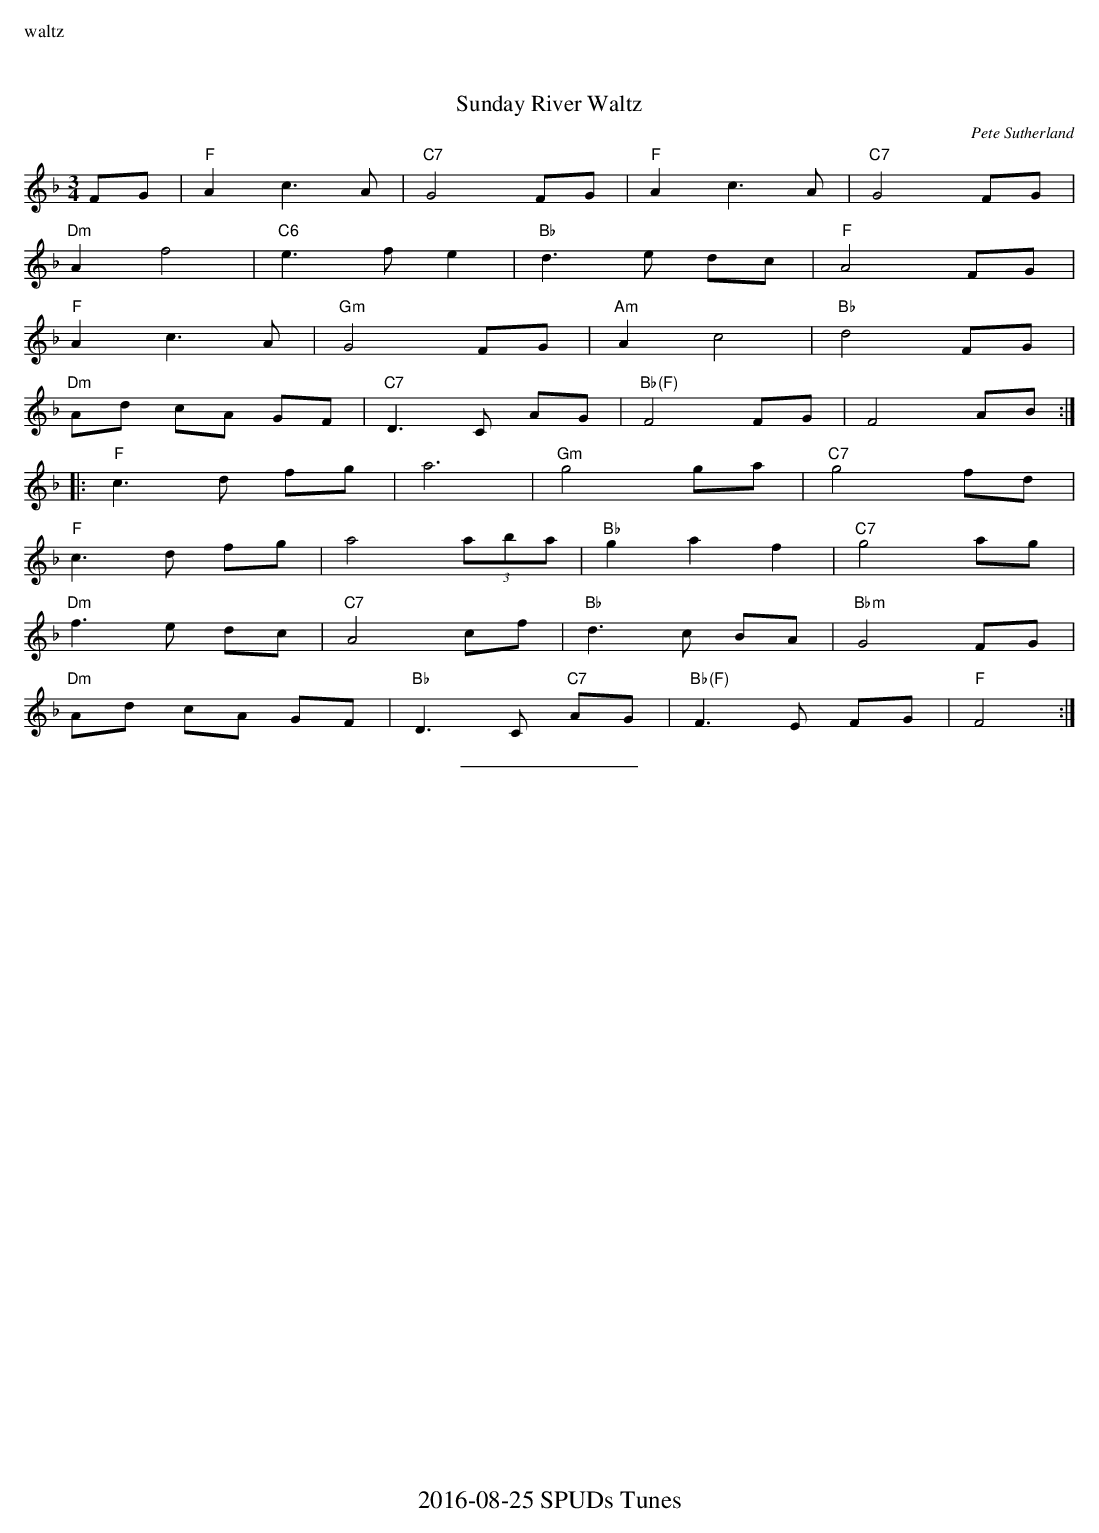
X:1
%%text waltz
T: Sunday River Waltz
C: Pete Sutherland
M: 3/4
L: 1/8
K: F
FG | "F"A2 c3 A | "C7"G4 FG | "F"A2 c3 A | "C7"G4 FG |
"Dm"A2 f4 | "C6"e3 f e2 | "Bb"d3 e dc | "F"A4 FG |
 "F"A2 c3 A | "Gm"G4 FG | "Am"A2 c4 | "Bb"d4 FG |
 "Dm"Ad cA GF | "C7"D3 C AG | "Bb(F)"F4 FG | F4 AB :|
|:  "F"c3 d fg | a6 | "Gm"g4 ga | "C7"g4 fd |
 "F"c3 d fg | a4 (3aba | "Bb"g2 a2 f2 | "C7"g4 ag |
 "Dm"f3 e dc | "C7"A4 cf | "Bb"d3 c BA | "Bbm"G4 FG |
 "Dm"Ad cA GF | "Bb"D3 C "C7"AG | "Bb(F)"F3 E FG | "F"F4 :|
